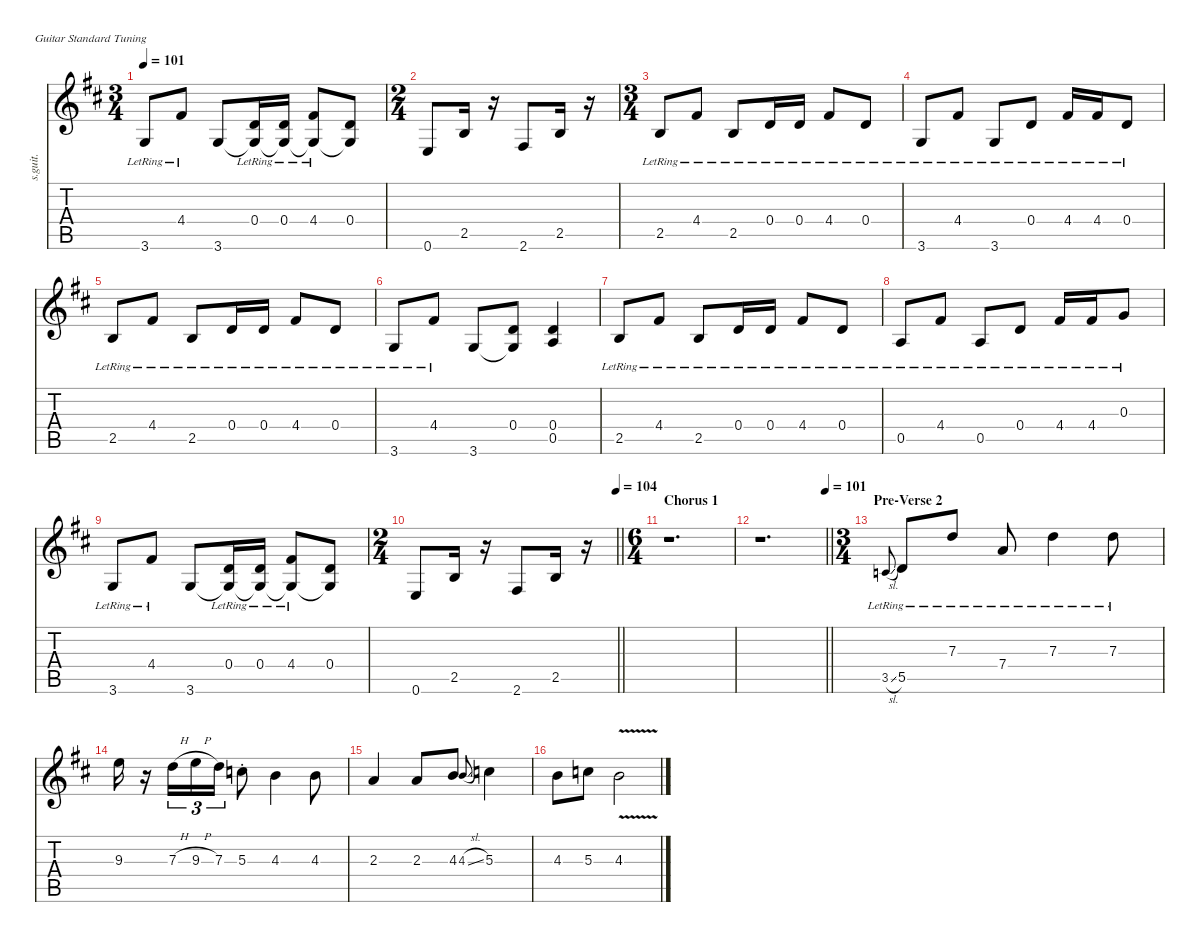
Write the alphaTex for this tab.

\defaultSystemsLayout 4
\hideDynamics
\bracketExtendMode nobrackets
\otherSystemsTrackNameOrientation horizontal
\track ("James Hetfield (Acoustic)" "s.guit.") {defaultSystemsLayout 32 instrument acousticguitarsteel}
\staff {score tabs}
\tuning (E4 B3 G3 D3 A2 E2)
\ts (3 4)
\tempo 101
\clef g2
\ks bminor
3.6{lr acc forcenatural}.8{dy f beam Up} 4.4{lr acc #}.8{beam Up} 3.6{acc forcenatural}.8{beam Up} (0.4{lr acc forcenatural} 3.6{t acc forcenatural}).16{beam Up} (0.4{lr acc forcenatural} 3.6{t acc forcenatural}).16{beam Up} (4.4{lr acc #} 3.6{t acc forcenatural}).8{beam Up} (0.4{acc forcenatural} 3.6{t acc forcenatural}).8{beam Up} |
\ts (2 4)
\beaming (8 2 2)
0.6{acc forcenatural}.8{beam Up} 2.5{acc forcenatural}.16{beam Up} r.16{beam Up} 2.6{acc #}.8{beam Up} 2.5{acc forcenatural}.16{beam Up} r.16{beam Up} |
\ts (3 4)
\beaming (8 2 2 2)
2.5{lr acc forcenatural}.8{beam Up} 4.4{lr acc #}.8{beam Up} 2.5{lr acc forcenatural}.8{beam Up} 0.4{lr acc forcenatural}.16{beam Up} 0.4{lr acc forcenatural}.16{beam Up} 4.4{lr acc #}.8{beam Up} 0.4{lr acc forcenatural}.8{beam Up} |
3.6{lr acc forcenatural}.8{beam Up} 4.4{lr acc #}.8{beam Up} 3.6{lr acc forcenatural}.8{beam Up} 0.4{lr acc forcenatural}.8{beam Up} 4.4{lr acc #}.16{beam Up} 4.4{lr acc #}.16{beam Up} 0.4{lr acc forcenatural}.8{beam Up} |
2.5{lr acc forcenatural}.8{beam Up} 4.4{lr acc #}.8{beam Up} 2.5{lr acc forcenatural}.8{beam Up} 0.4{lr acc forcenatural}.16{beam Up} 0.4{lr acc forcenatural}.16{beam Up} 4.4{lr acc #}.8{beam Up} 0.4{lr acc forcenatural}.8{beam Up} |
3.6{lr acc forcenatural}.8{beam Up} 4.4{lr acc #}.8{beam Up} 3.6{acc forcenatural}.8{beam Up} (0.4{acc forcenatural} 3.6{t acc forcenatural}).8{beam Up} (0.4{acc forcenatural} 0.5{acc forcenatural}).4{beam Up} |
2.5{lr acc forcenatural}.8{beam Up} 4.4{lr acc #}.8{beam Up} 2.5{lr acc forcenatural}.8{beam Up} 0.4{lr acc forcenatural}.16{beam Up} 0.4{lr acc forcenatural}.16{beam Up} 4.4{lr acc #}.8{beam Up} 0.4{lr acc forcenatural}.8{beam Up} |
0.5{lr acc forcenatural}.8{beam Up} 4.4{lr acc #}.8{beam Up} 0.5{lr acc forcenatural}.8{beam Up} 0.4{lr acc forcenatural}.8{beam Up} 4.4{lr acc #}.16{beam Up} 4.4{lr acc #}.16{beam Up} 0.3{lr acc forcenatural}.8{beam Up} |
3.6{lr acc forcenatural}.8{beam Up} 4.4{lr acc #}.8{beam Up} 3.6{acc forcenatural}.8{beam Up} (0.4{lr acc forcenatural} 3.6{t acc forcenatural}).16{beam Up} (0.4{lr acc forcenatural} 3.6{t acc forcenatural}).16{beam Up} (4.4{lr acc #} 3.6{t acc forcenatural}).8{beam Up} (0.4{acc forcenatural} 3.6{t acc forcenatural}).8{beam Up} |
\ts (2 4)
\beaming (8 2 2)
\tempo (104 1)
\barLineRight lightlight
0.6{acc forcenatural}.8{beam Up} 2.5{acc forcenatural}.16{beam Up} r.16{beam Up} 2.6{acc #}.8{beam Up} 2.5{acc forcenatural}.16{beam Up} r.16{beam Up} |
\ts (6 4)
\beaming (8 6 6)
\section ("" "Chorus 1")
r.1{d beam Down} |
\tempo (101 1)
\barLineRight lightlight
r.1{d beam Down} |
\ts (3 4)
\beaming (8 2 2 2)
\section ("" "Pre-Verse 2")
3.5{sl lr acc forcenatural}.8{gr onbeat dy mf beam Up} 5.5{lr acc forcenatural}.8{dy f beam Up} 7.3{lr acc forcenatural}.8{beam Up} 7.4{lr acc forcenatural}.8{beam Up} 7.3{lr acc forcenatural}.4{beam Down} 7.3{lr acc forcenatural}.8{beam Down} |
9.3{acc forcenatural}.16{beam Down} r.16{beam Down} 7.3{h acc forcenatural}.16{tu (3 2) beam Down} 9.3{h acc forcenatural}.16{tu (3 2) beam Down} 7.3{acc forcenatural}.16{tu (3 2) beam Down} 5.3{st acc forcenatural}.8{beam Down} 4.3{acc forcenatural}.4{beam Down} 4.3{acc forcenatural}.8{beam Down} |
2.3{acc forcenatural}.4{beam Up} 2.3{acc forcenatural}.8{beam Up} 4.3{acc forcenatural}.8{beam Up} 4.3{sl acc forcenatural}.8{gr onbeat dy mf beam Up} 5.3{acc forcenatural}.4{dy f beam Down} |
4.3{acc forcenatural}.8{beam Down} 5.3{acc forcenatural}.8{beam Down} 4.3{v acc forcenatural}.2{beam Down}
